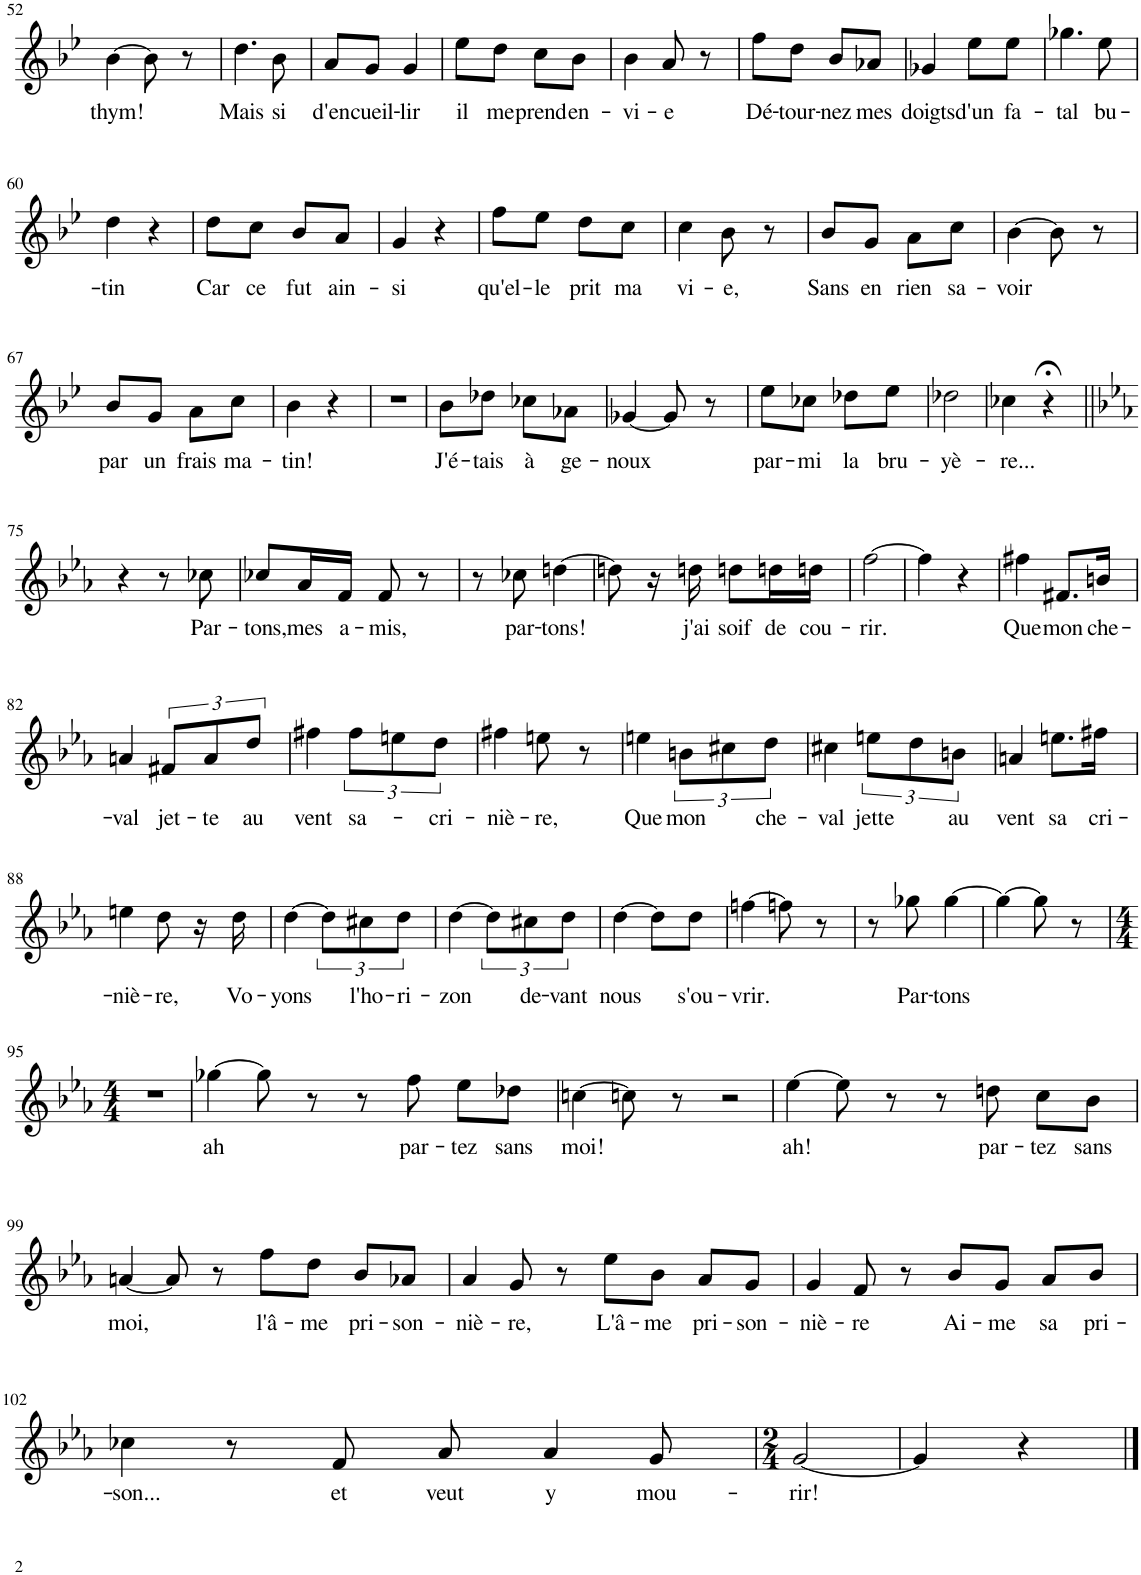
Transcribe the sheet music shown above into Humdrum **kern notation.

**kern	**text
*part1	*part1
*staff1	*staff1
*I"Piano	*
*I'Pno	*
!!LO:PB:g=z
*clefG2	*
*k[b-e-]	*
*M2/4	*
=52	=52
!	!LO:LY:b
[4b-\	thym!
8b-\]	.
8r	.
=53	=53
!	!LO:LY:b
4.dd\	Mais
!	!LO:LY:b
8b-\	si
=54	=54
!	!LO:LY:b
8a/L	d'en
!	!LO:LY:b
8g/J	cueil-
!	!LO:LY:b
4g/	-lir
=55	=55
!	!LO:LY:b
8ee-\L	il
!	!LO:LY:b
8dd\J	me
!	!LO:LY:b
8cc\L	prend
!	!LO:LY:b
8b-\J	en-
=56	=56
!	!LO:LY:b
4b-\	-vi-
!	!LO:LY:b
8a/	-e
8r	.
=57	=57
!	!LO:LY:b
8ff\L	Dé-
!	!LO:LY:b
8dd\J	-tour-
!	!LO:LY:b
8b-/L	-nez
!	!LO:LY:b
8a-X/J	mes
=58	=58
!	!LO:LY:b
4g-X/	doigts
!	!LO:LY:b
8ee-\L	d'un
!	!LO:LY:b
8ee-\J	fa-
=59	=59
!	!LO:LY:b
4.gg-X\	-tal
!	!LO:LY:b
8ee-\	bu-
!!LO:LB:g=z
=60	=60
!	!LO:LY:b
4dd\	-tin
4r	.
=61	=61
!	!LO:LY:b
8dd\L	Car
!	!LO:LY:b
8cc\J	ce
!	!LO:LY:b
8b-/L	fut
!	!LO:LY:b
8a/J	ain-
=62	=62
!	!LO:LY:b
4g/	-si
4r	.
=63	=63
!	!LO:LY:b
8ff\L	qu'el-
!	!LO:LY:b
8ee-\J	-le
!	!LO:LY:b
8dd\L	prit
!	!LO:LY:b
8cc\J	ma
=64	=64
!	!LO:LY:b
4cc\	vi-
!	!LO:LY:b
8b-\	-e,
8r	.
=65	=65
!	!LO:LY:b
8b-/L	Sans
!	!LO:LY:b
8g/J	en
!	!LO:LY:b
8a\L	rien
!	!LO:LY:b
8cc\J	sa-
=66	=66
!	!LO:LY:b
[4b-\	-voir
8b-\]	.
8r	.
!!LO:LB:g=z
=67	=67
!	!LO:LY:b
8b-/L	par
!	!LO:LY:b
8g/J	un
!	!LO:LY:b
8a\L	frais
!	!LO:LY:b
8cc\J	ma-
=68	=68
!	!LO:LY:b
4b-\	-tin!
4r	.
=69	=69
2r	.
=70	=70
!	!LO:LY:b
8b-\L	J'é-
!	!LO:LY:b
8dd-X\J	-tais
!	!LO:LY:b
8cc-X\L	à
!	!LO:LY:b
8a-X\J	ge-
=71	=71
!	!LO:LY:b
[4g-X/	-noux
8g-/]	.
8r	.
=72	=72
!	!LO:LY:b
8ee-\L	par-
!	!LO:LY:b
8cc-X\J	-mi
!	!LO:LY:b
8dd-X\L	la
!	!LO:LY:b
8ee-\J	bru-
=73	=73
!	!LO:LY:b
2dd-X\	-yè-
=74	=74
!	!LO:LY:b
4cc-X\	-re...
4r;<	.
!!LO:LB:g=z
=75||	=75||
*k[b-e-a-]	*
4r	.
8r	.
!	!LO:LY:b
8cc-X\	Par-
=76	=76
!	!LO:LY:b
8cc-X/L	-tons,
!	!LO:LY:b
16a-/L	mes
!	!LO:LY:b
16f/JJ	a-
!	!LO:LY:b
8f/	-mis,
8r	.
=77	=77
8r	.
!	!LO:LY:b
8cc-X\	par-
!	!LO:LY:b
[4ddn\	-tons!
=78	=78
8ddn\]	.
16r	.
!	!LO:LY:b
16ddn\	j'ai
!	!LO:LY:b
8ddn\L	soif
!	!LO:LY:b
16ddn\L	de
!	!LO:LY:b
16ddn\JJ	cou-
=79	=79
!	!LO:LY:b
[2ff\	-rir.
=80	=80
4ff\]	.
4r	.
=81	=81
!	!LO:LY:b
4ff#X\	Que
!	!LO:LY:b
8.f#X/L	mon
!	!LO:LY:b
16bn/Jk	che-
!!LO:LB:g=z
=82	=82
!	!LO:LY:b
4an/	-val
!	!LO:LY:b
12f#X/L	jet-
!	!LO:LY:b
12a/	-te
!	!LO:LY:b
12dd/J	au
=83	=83
!	!LO:LY:b
4ff#X\	vent
!	!LO:LY:b
12ff#\L	sa-
12een\	.
!	!LO:LY:b
12dd\J	-cri-
=84	=84
!	!LO:LY:b
4ff#X\	-niè-
!	!LO:LY:b
8een\	-re,
8r	.
=85	=85
!	!LO:LY:b
4een\	Que
!	!LO:LY:b
12bn\L	mon
12cc#X\	.
!	!LO:LY:b
12dd\J	che-
=86	=86
!	!LO:LY:b
4cc#X\	-val
!	!LO:LY:b
12een\L	jette
12dd\	.
!	!LO:LY:b
12bn\J	au
=87	=87
!	!LO:LY:b
4an/	vent
!	!LO:LY:b
8.een\L	sa
!	!LO:LY:b
16ff#X\Jk	cri-
!!LO:LB:g=z
=88	=88
!	!LO:LY:b
4een\	-niè-
!	!LO:LY:b
8dd\	-re,
16r	.
!	!LO:LY:b
16dd\	Vo-
=89	=89
!	!LO:LY:b
[4dd\	-yons
12dd\L]	.
!	!LO:LY:b
12cc#X\	l'ho-
!	!LO:LY:b
12dd\J	-ri-
=90	=90
!	!LO:LY:b
[4dd\	-zon
12dd\L]	.
!	!LO:LY:b
12cc#X\	de-
!	!LO:LY:b
12dd\J	-vant
=91	=91
!	!LO:LY:b
[4dd\	nous
8dd\L]	.
!	!LO:LY:b
8dd\J	s'ou-
=92	=92
!	!LO:LY:b
[4ffn\	-vrir.
8ffn\]	.
8r	.
=93	=93
8r	.
!	!LO:LY:b
8gg-X\	Par-
!	!LO:LY:b
[4gg-\	-tons
=94	=94
4gg-\_	.
8gg-\]	.
8r	.
!!LO:LB:g=z
=95	=95
*M4/4	*
1r	.
=96	=96
!	!LO:LY:b
[4gg-X\	ah
8gg-\]	.
8r	.
8r	.
!	!LO:LY:b
8ff\	par-
!	!LO:LY:b
8ee-\L	-tez
!	!LO:LY:b
8dd-X\J	sans
=97	=97
!	!LO:LY:b
[4ccn\	moi!
8ccn\]	.
8r	.
2r	.
=98	=98
!	!LO:LY:b
[4ee-\	ah!
8ee-\]	.
8r	.
8r	.
!	!LO:LY:b
8ddn\	par-
!	!LO:LY:b
8cc\L	-tez
!	!LO:LY:b
8b-\J	sans
!!LO:LB:g=z
=99	=99
!	!LO:LY:b
[4an/	moi,
8a/]	.
8r	.
!	!LO:LY:b
8ff\L	l'â-
!	!LO:LY:b
8dd\J	-me
!	!LO:LY:b
8b-/L	pri-
!	!LO:LY:b
8a-X/J	-son-
=100	=100
!	!LO:LY:b
4a-/	-niè-
!	!LO:LY:b
8g/	-re,
8r	.
!	!LO:LY:b
8ee-\L	L'â-
!	!LO:LY:b
8b-\J	-me
!	!LO:LY:b
8a-/L	pri-
!	!LO:LY:b
8g/J	-son-
=101	=101
!	!LO:LY:b
4g/	-niè-
!	!LO:LY:b
8f/	-re
8r	.
!	!LO:LY:b
8b-/L	Ai-
!	!LO:LY:b
8g/J	-me
!	!LO:LY:b
8a-/L	sa
!	!LO:LY:b
8b-/J	pri-
!!LO:LB:g=z
=102	=102
!	!LO:LY:b
4cc-X\	-son...
8r	.
!	!LO:LY:b
8f/	et
!	!LO:LY:b
8a-/	veut
!	!LO:LY:b
4a-/	y
!	!LO:LY:b
8g/	mou-
=103	=103
*M2/4	*
!	!LO:LY:b
[2g/	-rir!
=104	=104
4g/]	.
4r	.
==	==
*-	*-
